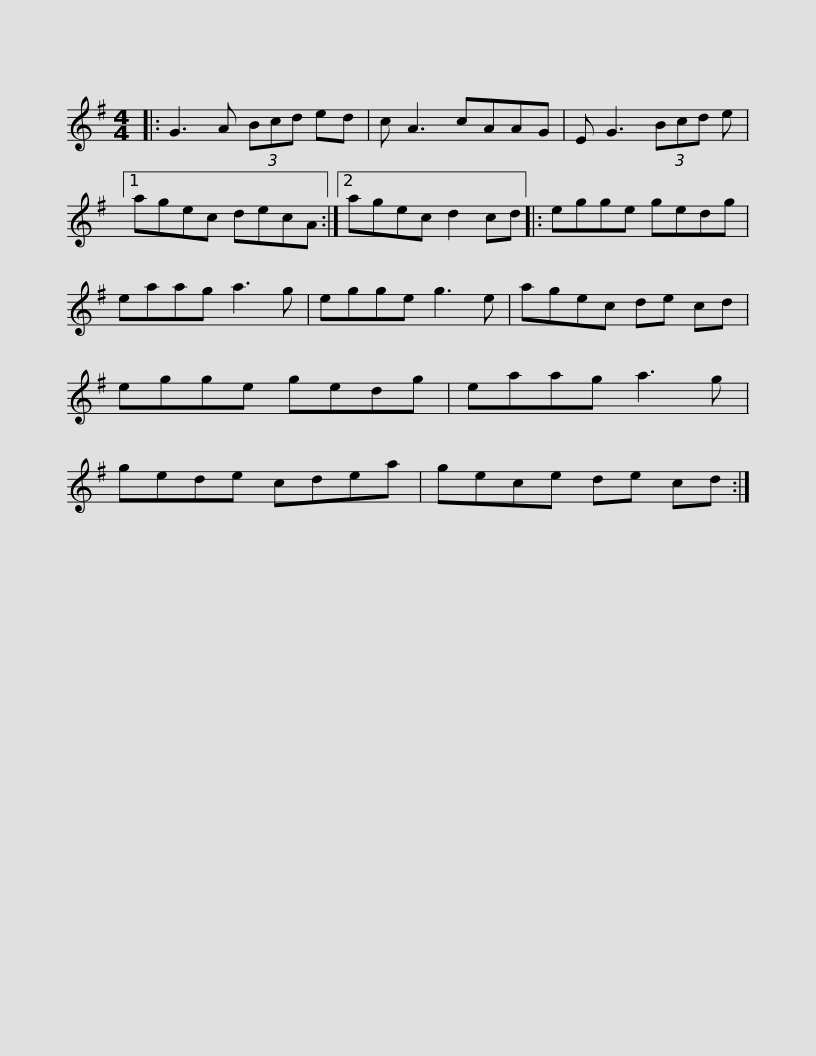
X:1
L:1/8
M:4/4
I:linebreak $
K:G
V:1 treble
V:1
|: G3 A (3Bcd ed | c A3 cAAG | E G3 (3Bcd e |1 agec decA :|2 agec d2 cd |:$ %5
 egge gedg | eaag a3 g | egge g3 e | agec de cd | egge gedg |$ %10
 eaag a3 g | gede cdea | gece de cd :| %13
